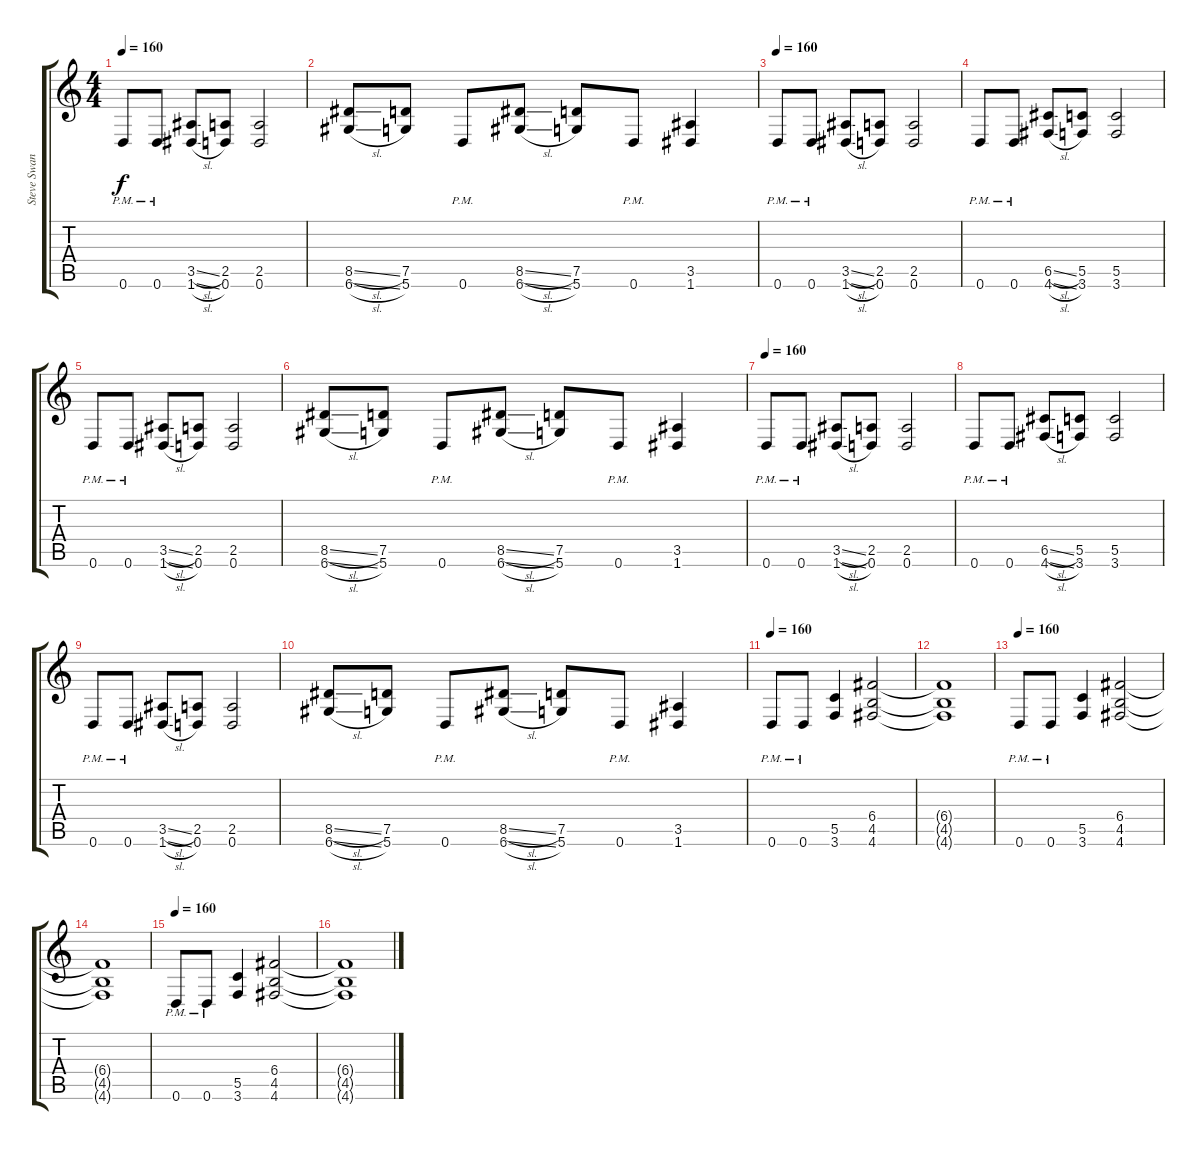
\track ("Steve Swanson (Rythm Guitar)" "Steve Swan") {instrument distortionguitar}
\staff {score tabs}
\tuning (D4 A3 F3 C3 G2 D2) {hide}
\ts (4 4)
\tempo 160
\clef g2
\ks c
0.6{pm}.8{dy f} 0.6{pm}.8 (3.5{sl} 1.6{sl}).8 (2.5 0.6).8 (2.5 0.6).2 |
(8.5{sl} 6.6{sl}).8 (7.5 5.6).8 0.6{pm}.8 (8.5{sl} 6.6{sl}).8 (7.5 5.6).8 0.6{pm}.8 (3.5 1.6).4 |
\tempo 160
0.6{pm}.8 0.6{pm}.8 (3.5{sl} 1.6{sl}).8 (2.5 0.6).8 (2.5 0.6).2 |
0.6{pm}.8 0.6{pm}.8 (6.5{sl} 4.6{sl}).8 (5.5 3.6).8 (5.5 3.6).2 |
0.6{pm}.8 0.6{pm}.8 (3.5{sl} 1.6{sl}).8 (2.5 0.6).8 (2.5 0.6).2 |
(8.5{sl} 6.6{sl}).8 (7.5 5.6).8 0.6{pm}.8 (8.5{sl} 6.6{sl}).8 (7.5 5.6).8 0.6{pm}.8 (3.5 1.6).4 |
\tempo 160
0.6{pm}.8 0.6{pm}.8 (3.5{sl} 1.6{sl}).8 (2.5 0.6).8 (2.5 0.6).2 |
0.6{pm}.8 0.6{pm}.8 (6.5{sl} 4.6{sl}).8 (5.5 3.6).8 (5.5 3.6).2 |
0.6{pm}.8 0.6{pm}.8 (3.5{sl} 1.6{sl}).8 (2.5 0.6).8 (2.5 0.6).2 |
(8.5{sl} 6.6{sl}).8 (7.5 5.6).8 0.6{pm}.8 (8.5{sl} 6.6{sl}).8 (7.5 5.6).8 0.6{pm}.8 (3.5 1.6).4 |
\tempo 160
0.6{pm}.8 0.6{pm}.8 (5.5 3.6).4 (6.4 4.5 4.6).2 |
(6.4{t} 4.5{t} 4.6{t}).1 |
\tempo 160
0.6{pm}.8 0.6{pm}.8 (5.5 3.6).4 (6.4 4.5 4.6).2 |
(6.4{t} 4.5{t} 4.6{t}).1 |
\tempo 160
0.6{pm}.8 0.6{pm}.8 (5.5 3.6).4 (6.4 4.5 4.6).2 |
(6.4{t} 4.5{t} 4.6{t}).1
